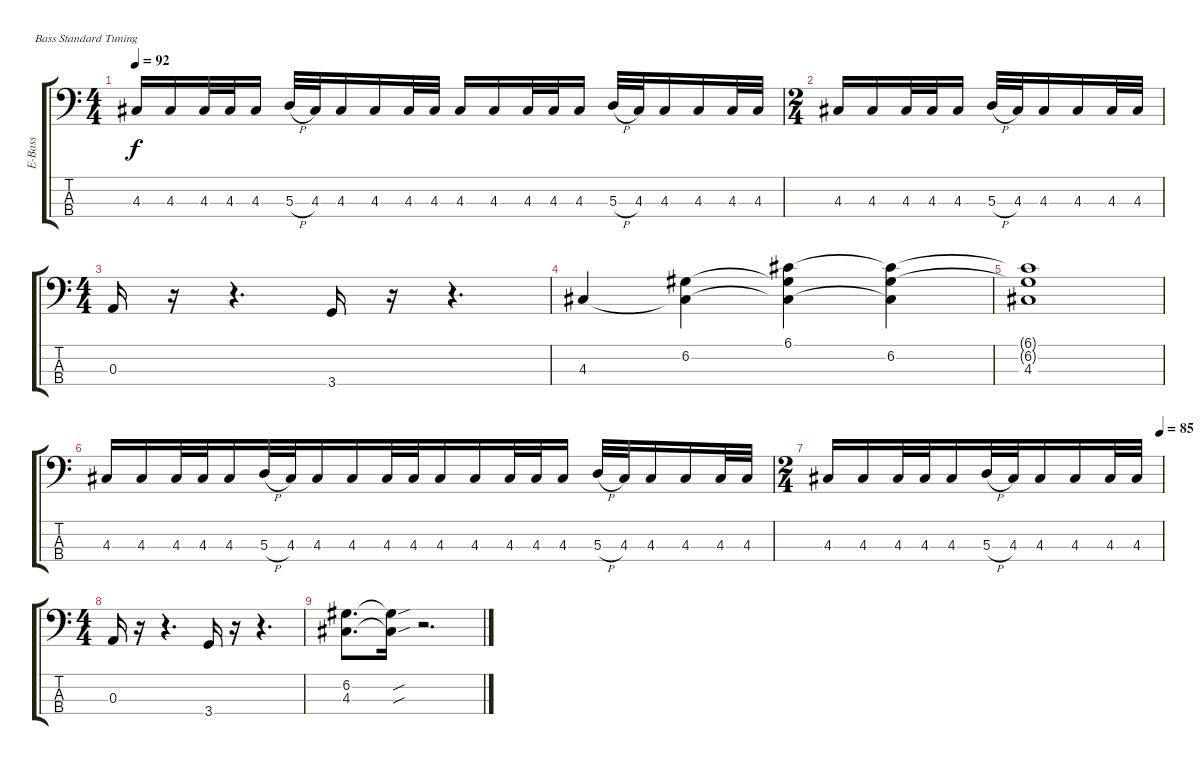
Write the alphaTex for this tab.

\track ("Bass" "E-Bass") {instrument electricbassfinger}
\staff {score tabs}
\tuning (G2 D2 A1 E1)
\ts (4 4)
\tempo 92
\clef f4
\ks c
4.3.16{dy f} 4.3.16 4.3.32 4.3.32 4.3.16 5.3{h}.32 4.3.32 4.3.16 4.3.16 4.3.32 4.3.32 4.3.16 4.3.16 4.3.32 4.3.32 4.3.16 5.3{h}.32 4.3.32 4.3.16 4.3.16 4.3.32 4.3.32 |
\ts (2 4)
\beaming (8 2 2)
4.3.16 4.3.16 4.3.32 4.3.32 4.3.16 5.3{h}.32 4.3.32 4.3.16 4.3.16 4.3.32 4.3.32 |
\ts (4 4)
\beaming (8 6 4)
0.3.16 r.16 r.4{d} 3.4.16 r.16 r.4{d} |
4.3.4 (6.2 4.3{t}).4 (6.1 6.2{t} 4.3{t}).4 (6.2 4.3{t} 6.1{t}).4 |
(6.1{t} 6.2{t} 4.3).1 |
4.3.16 4.3.16 4.3.32 4.3.32 4.3.16 5.3{h}.32 4.3.32 4.3.16 4.3.16 4.3.32 4.3.32 4.3.16 4.3.16 4.3.32 4.3.32 4.3.16 5.3{h}.32 4.3.32 4.3.16 4.3.16 4.3.32 4.3.32 |
\ts (2 4)
\beaming (8 6 4)
\tempo (85 0.99375)
4.3.16 4.3.16 4.3.32 4.3.32 4.3.16 5.3{h}.32 4.3.32 4.3.16 4.3.16 4.3.32 4.3.32 |
\ts (4 4)
\beaming (8 6 4)
0.3.16 r.16 r.4{d} 3.4.16 r.16 r.4{d} |
(6.2 4.3).8{d} (6.2{sou t} 4.3{sou t}).16 r.2{d}
